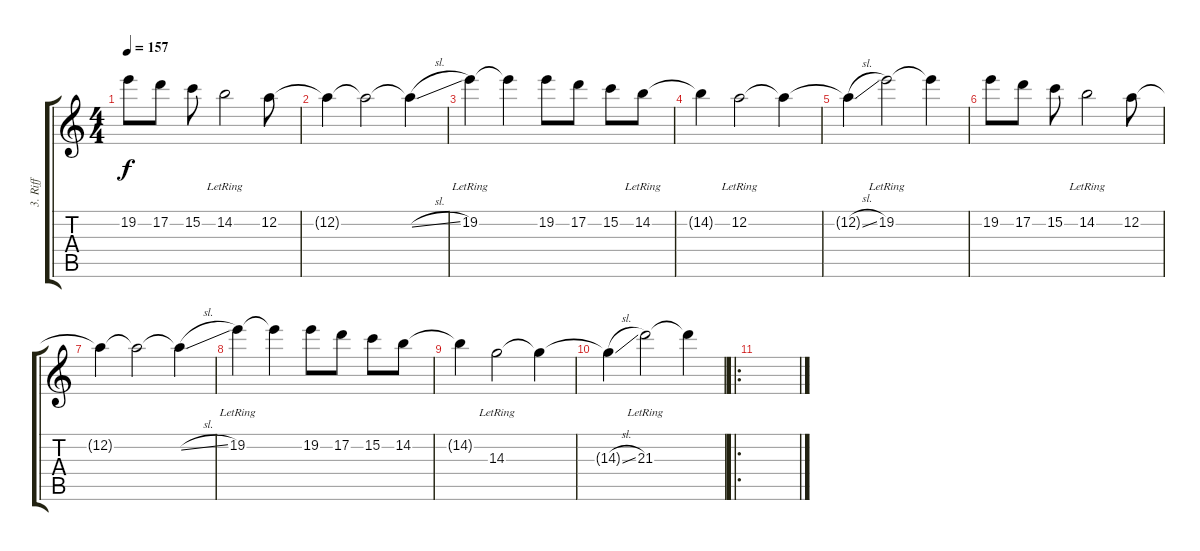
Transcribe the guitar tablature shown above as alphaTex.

\track ("3. Riff" "3. Riff") {instrument overdrivenguitar}
\staff {score tabs}
\tuning (D4 A3 F3 C3 G2 C2) {hide}
\ts (4 4)
\tempo 157
\clef g2
\ks c
19.2.8{dy f} 17.2.8 15.2.8 14.2{lr}.2 12.2.8 |
12.2{t}.4 12.2{t}.2 12.2{sl t}.4 |
19.2{lr}.4 19.2{t}.4 19.2.8 17.2.8 15.2.8 14.2{lr}.8 |
14.2{t}.4 12.2{lr}.2 12.2{t}.4 |
12.2{sl t}.4 19.2{lr}.2 19.2{t}.4 |
19.2.8 17.2.8 15.2.8 14.2{lr}.2 12.2.8 |
12.2{t}.4 12.2{t}.2 12.2{sl t}.4 |
19.2{lr}.4 19.2{t}.4 19.2.8 17.2.8 15.2.8 14.2.8 |
14.2{t}.4 14.3{lr}.2 14.3{t}.4 |
14.3{sl t}.4 21.3{lr}.2 21.3{t}.4 |
\ro
